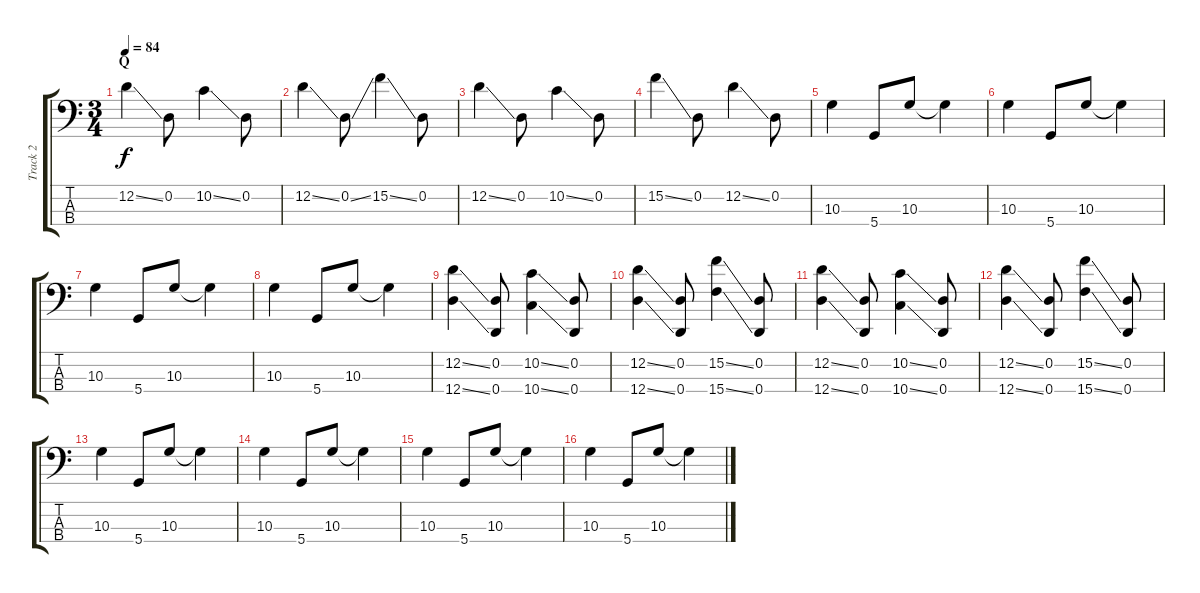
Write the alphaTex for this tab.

\track ("Track 2" "Track 2") {instrument electricbasspick}
\staff {score tabs}
\tuning (G2 D2 A1 D1) {hide}
\ts (3 4)
\section ("" "Q")
\tempo 84
\clef f4
\ks c
12.2{ss}.4{dy f} 0.2.8 10.2{ss}.4 0.2.8 |
12.2{ss}.4 0.2{ss}.8 15.2{ss}.4 0.2.8 |
12.2{ss}.4 0.2.8 10.2{ss}.4 0.2.8 |
15.2{ss}.4 0.2.8 12.2{ss}.4 0.2.8 |
10.3.4 5.4.8 10.3.8 10.3{t}.4 |
10.3.4 5.4.8 10.3.8 10.3{t}.4 |
10.3.4 5.4.8 10.3.8 10.3{t}.4 |
10.3.4 5.4.8 10.3.8 10.3{t}.4 |
(12.2{ss} 12.4{ss}).4 (0.2 0.4).8 (10.2{ss} 10.4{ss}).4 (0.2 0.4).8 |
(12.2{ss} 12.4{ss}).4 (0.2 0.4).8 (15.2{ss} 15.4{ss}).4 (0.2 0.4).8 |
(12.2{ss} 12.4{ss}).4 (0.2 0.4).8 (10.2{ss} 10.4{ss}).4 (0.2 0.4).8 |
(12.2{ss} 12.4{ss}).4 (0.2 0.4).8 (15.2{ss} 15.4{ss}).4 (0.2 0.4).8 |
10.3.4 5.4.8 10.3.8 10.3{t}.4 |
10.3.4 5.4.8 10.3.8 10.3{t}.4 |
10.3.4 5.4.8 10.3.8 10.3{t}.4 |
10.3.4 5.4.8 10.3.8 10.3{t}.4
